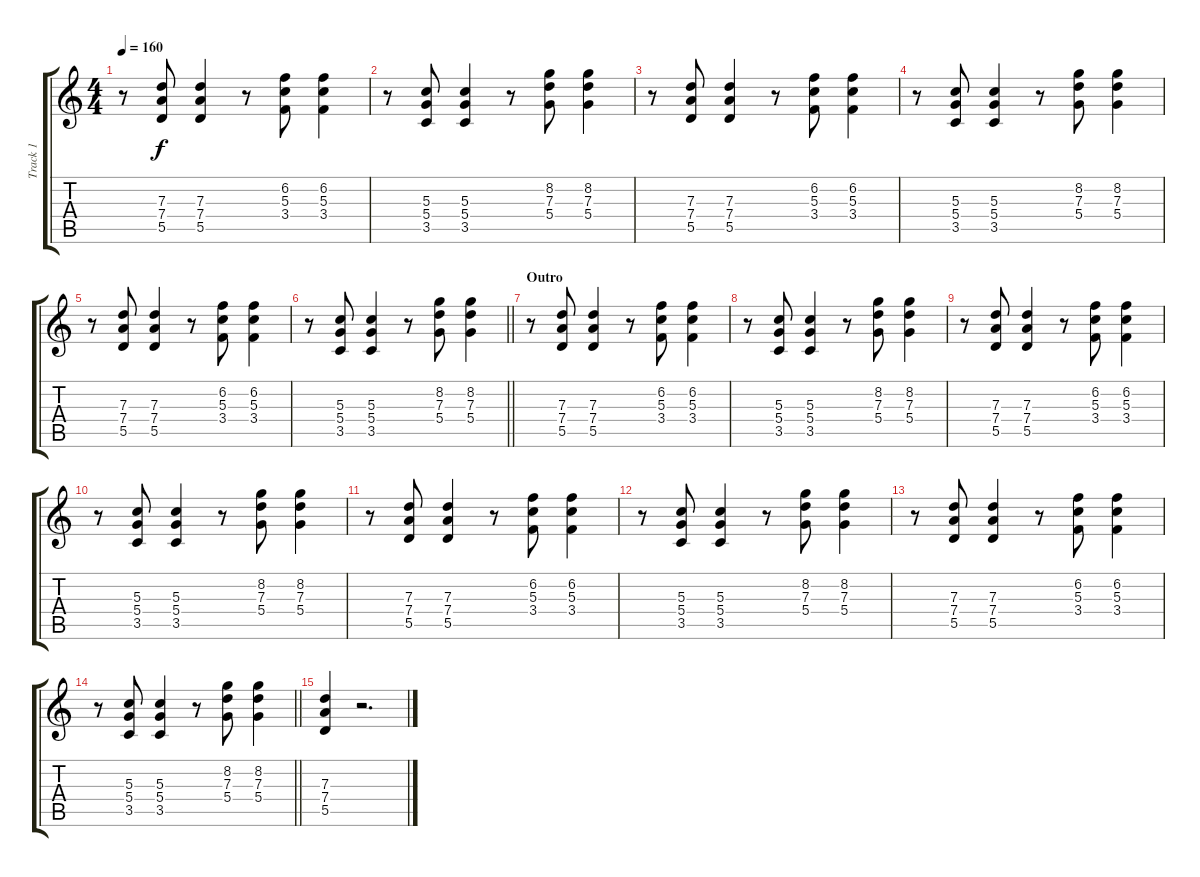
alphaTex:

\track ("Track 1" "Track 1") {instrument overdrivenguitar}
\staff {score tabs}
\tuning (E4 B3 G3 D3 A2 E2) {hide}
\ts (4 4)
\tempo 160
\clef g2
\ks c
r.8{dy f} (7.3 7.4 5.5).8 (7.3 7.4 5.5).4 r.8 (6.2 5.3 3.4).8 (6.2 5.3 3.4).4 |
r.8 (5.3 5.4 3.5).8 (5.3 5.4 3.5).4 r.8 (8.2 7.3 5.4).8 (8.2 7.3 5.4).4 |
r.8 (7.3 7.4 5.5).8 (7.3 7.4 5.5).4 r.8 (6.2 5.3 3.4).8 (6.2 5.3 3.4).4 |
r.8 (5.3 5.4 3.5).8 (5.3 5.4 3.5).4 r.8 (8.2 7.3 5.4).8 (8.2 7.3 5.4).4 |
r.8 (7.3 7.4 5.5).8 (7.3 7.4 5.5).4 r.8 (6.2 5.3 3.4).8 (6.2 5.3 3.4).4 |
\barLineRight lightlight
r.8 (5.3 5.4 3.5).8 (5.3 5.4 3.5).4 r.8 (8.2 7.3 5.4).8 (8.2 7.3 5.4).4 |
\section ("" "Outro")
r.8 (7.3 7.4 5.5).8 (7.3 7.4 5.5).4 r.8 (6.2 5.3 3.4).8 (6.2 5.3 3.4).4 |
r.8 (5.3 5.4 3.5).8 (5.3 5.4 3.5).4 r.8 (8.2 7.3 5.4).8 (8.2 7.3 5.4).4 |
r.8 (7.3 7.4 5.5).8 (7.3 7.4 5.5).4 r.8 (6.2 5.3 3.4).8 (6.2 5.3 3.4).4 |
r.8 (5.3 5.4 3.5).8 (5.3 5.4 3.5).4 r.8 (8.2 7.3 5.4).8 (8.2 7.3 5.4).4 |
r.8 (7.3 7.4 5.5).8 (7.3 7.4 5.5).4 r.8 (6.2 5.3 3.4).8 (6.2 5.3 3.4).4 |
r.8 (5.3 5.4 3.5).8 (5.3 5.4 3.5).4 r.8 (8.2 7.3 5.4).8 (8.2 7.3 5.4).4 |
r.8 (7.3 7.4 5.5).8 (7.3 7.4 5.5).4 r.8 (6.2 5.3 3.4).8 (6.2 5.3 3.4).4 |
\barLineRight lightlight
r.8 (5.3 5.4 3.5).8 (5.3 5.4 3.5).4 r.8 (8.2 7.3 5.4).8 (8.2 7.3 5.4).4 |
(7.3 7.4 5.5).4 r.2{d}
